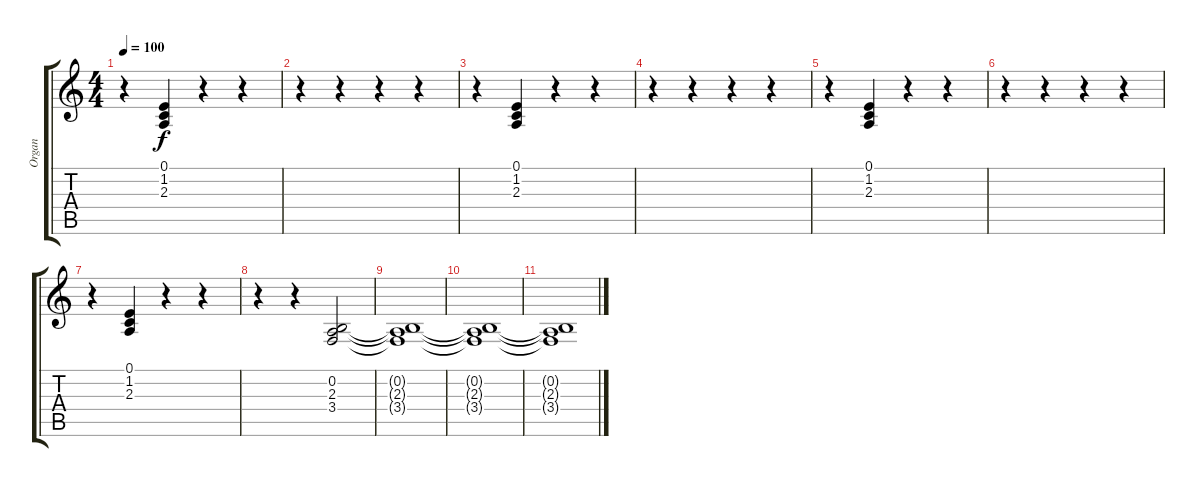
\track ("Organ" "Organ") {instrument percussiveorgan}
\staff {score tabs}
\tuning (E4 B3 G3 D3 A2 E2) {hide}
\ts (4 4)
\tempo 100
\clef g2
\ks c
r.4{dy f} (0.1 1.2 2.3).4 r.4 r.4 |
r.4 r.4 r.4 r.4 |
r.4 (0.1 1.2 2.3).4 r.4 r.4 |
r.4 r.4 r.4 r.4 |
r.4 (0.1 1.2 2.3).4 r.4 r.4 |
r.4 r.4 r.4 r.4 |
r.4 (0.1 1.2 2.3).4 r.4 r.4 |
r.4 r.4 (0.2 2.3 3.4).2 |
(0.2{t} 2.3{t} 3.4{t}).1 |
(0.2{t} 2.3{t} 3.4{t}).1 |
(0.2{t} 2.3{t} 3.4{t}).1
